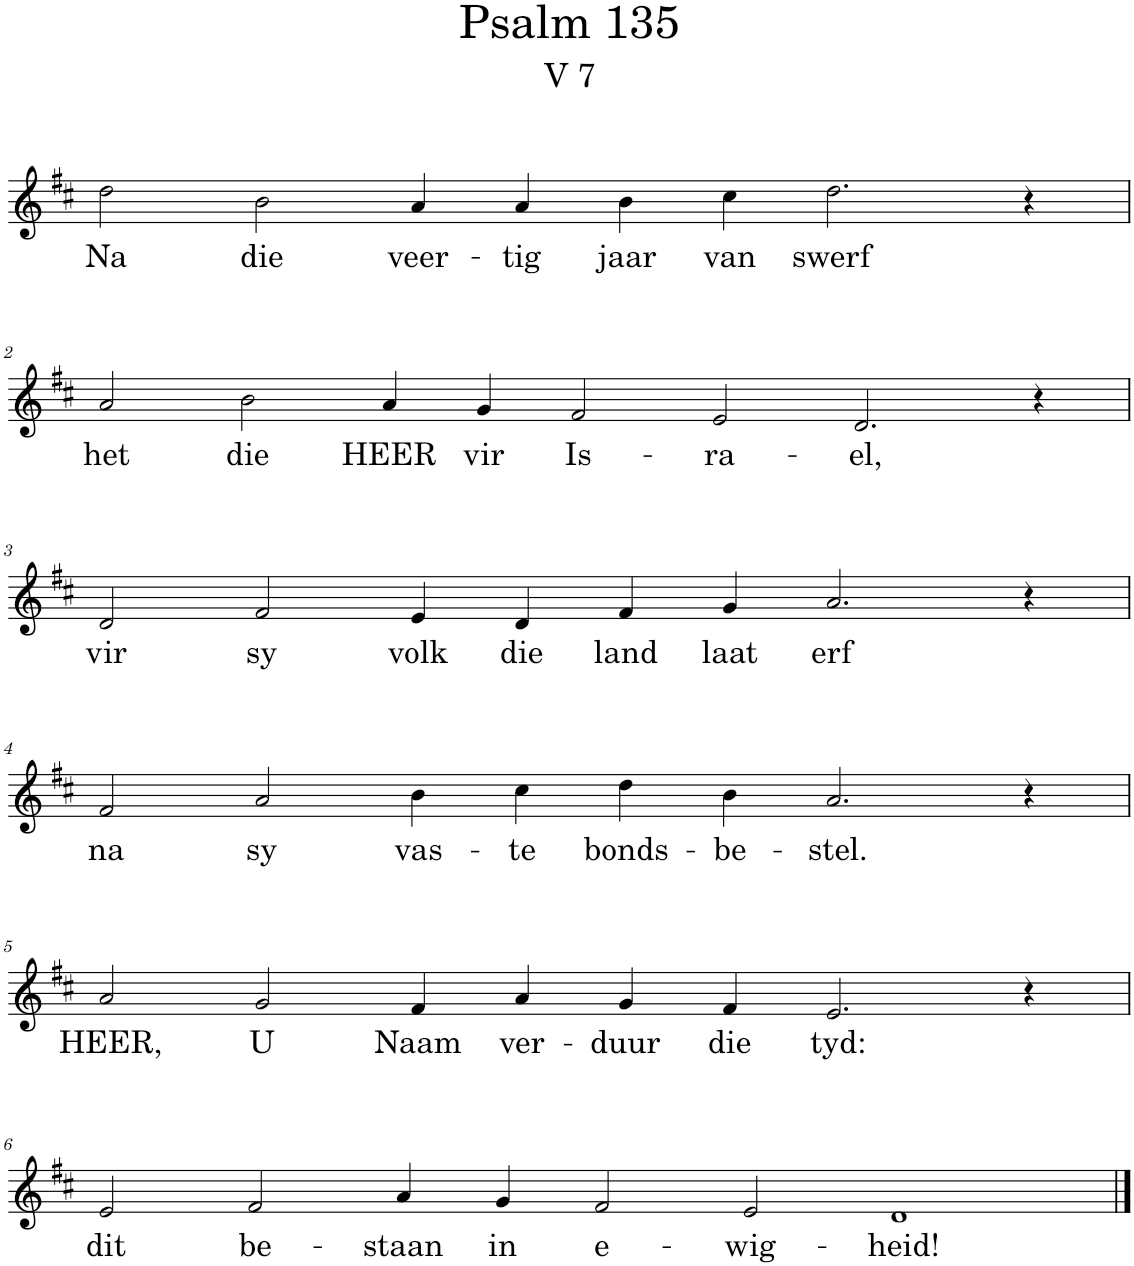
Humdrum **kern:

**kern	**text
*part1	*part1
*staff1	*staff1
*I"Pipe Organ	*
*I'Org.	*
*clefG2	*
*k[f#c#]	*
*M12/4	*
=1	=1
!	!LO:LY:b
2dd\	Na
!	!LO:LY:b
2b\	die
!	!LO:LY:b
4a/	veer-
!	!LO:LY:b
4a/	-tig
!	!LO:LY:b
4b\	jaar
!	!LO:LY:b
4cc#\	van
!	!LO:LY:b
2.dd\	swerf
4r	.
!!LO:LB:g=z
=2	=2
*M14/4	*
!	!LO:LY:b
2a/	het
!	!LO:LY:b
2b\	die
!	!LO:LY:b
4a/	HEER
!	!LO:LY:b
4g/	vir
!	!LO:LY:b
2f#/	Is-
!	!LO:LY:b
2e/	-ra-
!	!LO:LY:b
2.d/	-el,
4r	.
!!LO:LB:g=z
=3	=3
*M12/4	*
!	!LO:LY:b
2d/	vir
!	!LO:LY:b
2f#/	sy
!	!LO:LY:b
4e/	volk
!	!LO:LY:b
4d/	die
!	!LO:LY:b
4f#/	land
!	!LO:LY:b
4g/	laat
!	!LO:LY:b
2.a/	erf
4r	.
!!LO:LB:g=z
=4	=4
!	!LO:LY:b
2f#/	na
!	!LO:LY:b
2a/	sy
!	!LO:LY:b
4b\	vas-
!	!LO:LY:b
4cc#\	-te
!	!LO:LY:b
4dd\	bonds-
!	!LO:LY:b
4b\	-be-
!	!LO:LY:b
2.a/	-stel.
4r	.
!!LO:LB:g=z
=5	=5
!	!LO:LY:b
2a/	HEER,
!	!LO:LY:b
2g/	U
!	!LO:LY:b
4f#/	Naam
!	!LO:LY:b
4a/	ver-
!	!LO:LY:b
4g/	-duur
!	!LO:LY:b
4f#/	die
!	!LO:LY:b
2.e/	tyd:
4r	.
!!LO:LB:g=z
=6	=6
*M14/4	*
!	!LO:LY:b
2e/	dit
!	!LO:LY:b
2f#/	be-
!	!LO:LY:b
4a/	-staan
!	!LO:LY:b
4g/	in
!	!LO:LY:b
2f#/	e-
!	!LO:LY:b
2e/	-wig-
!	!LO:LY:b
1d	-heid!
==	==
*-	*-
